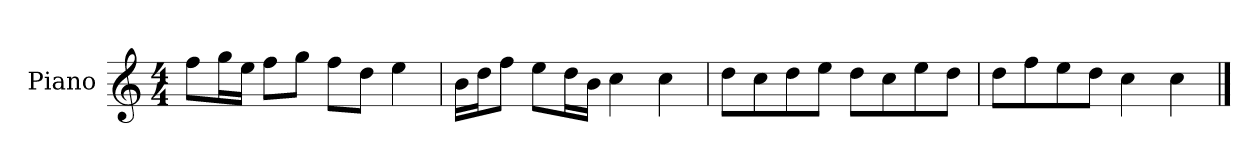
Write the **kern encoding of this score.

**kern
*part1
*staff1
*I"Piano
*I'P-no
*clefG2
*k[]
*M4/4
*MM90
=1
8ff\L
16gg\L
16ee\JJ
8ff\L
8gg\J
8ff\L
8dd\J
4ee\
=2
16b\LL
16dd\J
8ff\J
8ee\L
16dd\L
16b\JJ
4cc\
4cc\
=3
8dd\L
8cc\
8dd\
8ee\J
8dd\L
8cc\
8ee\
8dd\J
=4
8dd\L
8ff\
8ee\
8dd\J
4cc\
4cc\
==
*-
